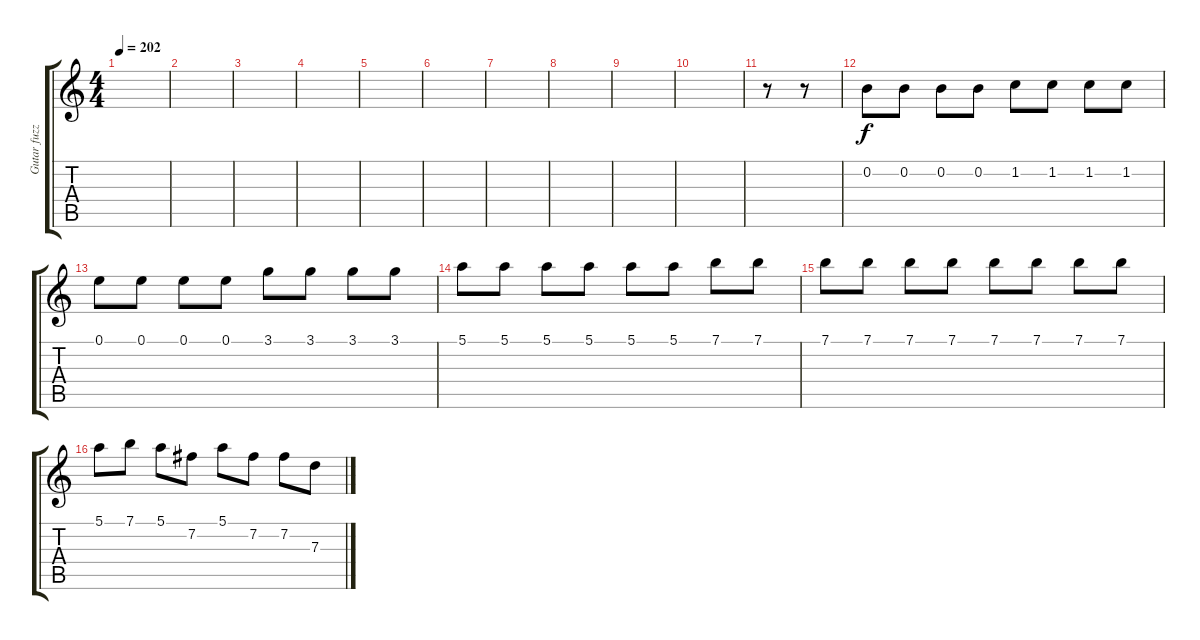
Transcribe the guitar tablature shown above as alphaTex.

\track ("Gutar fuzz" "Gutar fuzz") {instrument overdrivenguitar}
\staff {score tabs}
\tuning (E4 B3 G3 D3 A2 E2) {hide}
\ts (4 4)
\tempo 202
\clef g2
\ks c
|
|
|
|
|
|
|
|
|
|
r.8 r.8 |
0.2.8 0.2.8 0.2.8 0.2.8 1.2.8 1.2.8 1.2.8 1.2.8 |
0.1.8 0.1.8 0.1.8 0.1.8 3.1.8 3.1.8 3.1.8 3.1.8 |
5.1.8 5.1.8 5.1.8 5.1.8 5.1.8 5.1.8 7.1.8 7.1.8 |
7.1.8 7.1.8 7.1.8 7.1.8 7.1.8 7.1.8 7.1.8 7.1.8 |
5.1.8 7.1.8 5.1.8 7.2.8 5.1.8 7.2.8 7.2.8 7.3.8
